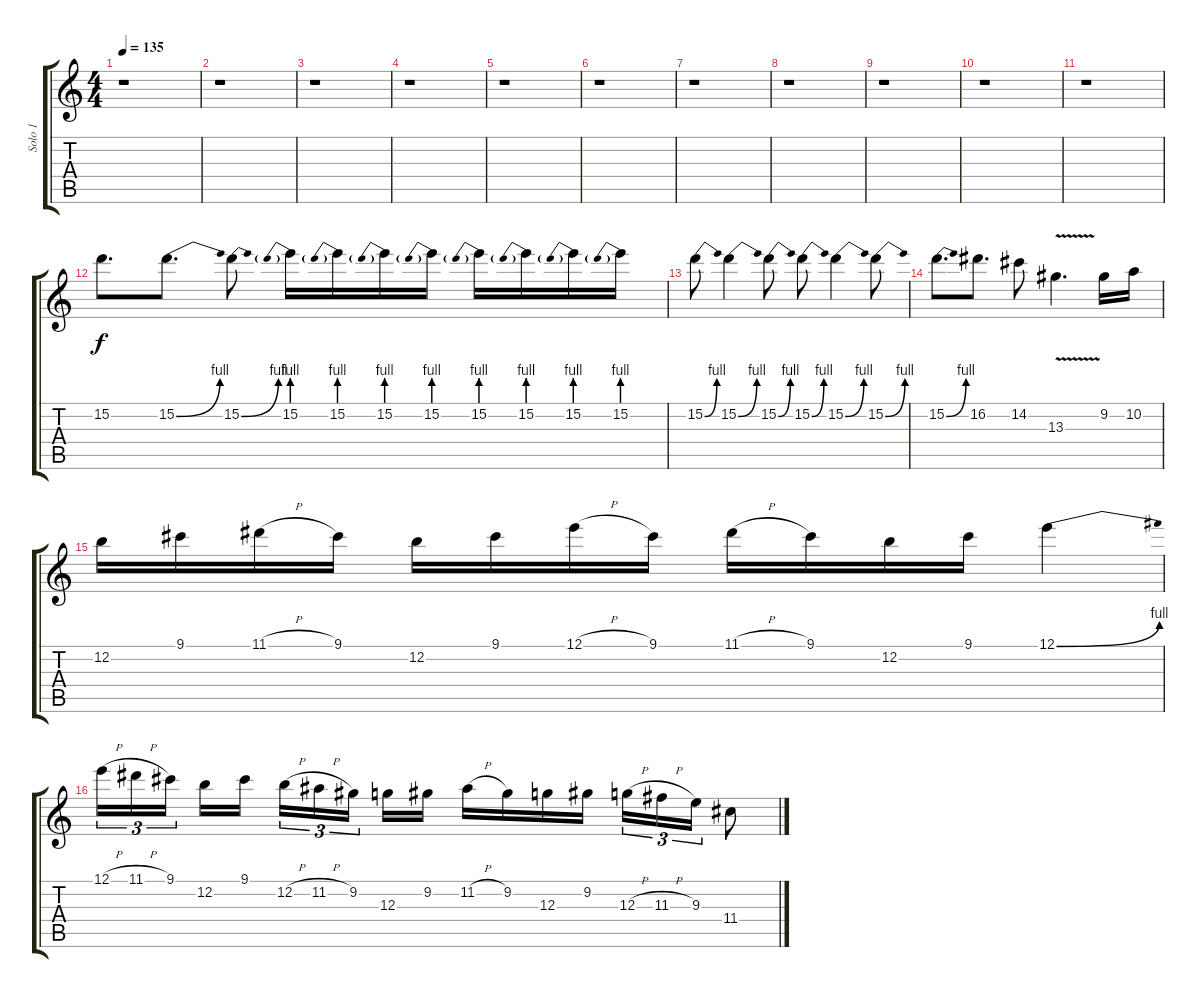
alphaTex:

\track ("Solo 1" "Solo 1") {instrument overdrivenguitar}
\staff {score tabs}
\tuning (E4 B3 G3 D3 A2 E2) {hide}
\ts (4 4)
\tempo 135
\clef g2
\ks c
r.1{dy f} |
r.1 |
r.1 |
r.1 |
r.1 |
r.1 |
r.1 |
r.1 |
r.1 |
r.1 |
r.1 |
15.2.8{d} 15.2{be (bend 0 0 60 4)}.8{d} 15.2{be (bend 0 0 60 4)}.8 15.2{be (prebend 0 4 60 4)}.16 15.2{be (prebend 0 4 60 4)}.16 15.2{be (prebend 0 4 60 4)}.16 15.2{be (prebend 0 4 60 4)}.16 15.2{be (prebend 0 4 60 4)}.16 15.2{be (prebend 0 4 60 4)}.16 15.2{be (prebend 0 4 60 4)}.16 15.2{be (prebend 0 4 60 4)}.16 |
15.2{be (bend 0 0 60 4)}.8 15.2{be (bend 0 0 60 4)}.4 15.2{be (bend 0 0 60 4)}.8 15.2{be (bend 0 0 60 4)}.8 15.2{be (bend 0 0 60 4)}.4 15.2{be (bend 0 0 60 4)}.8 |
15.2{be (bend 0 0 60 4)}.8{d} 16.2.8{d} 14.2.8 13.3{v}.4{d} 9.2.16 10.2.16 |
12.2.16 9.1.16 11.1{h}.16 9.1.16 12.2.16 9.1.16 12.1{h}.16 9.1.16 11.1{h}.16 9.1.16 12.2.16 9.1.16 12.1{be (bend 0 0 60 4)}.4 |
12.1{h}.16{tu (3 2)} 11.1{h}.16{tu (3 2)} 9.1.16{tu (3 2) beam splitsecondary} 12.2.16 9.1.16 12.2{h}.16{tu (3 2)} 11.2{h}.16{tu (3 2)} 9.2.16{tu (3 2) beam splitsecondary} 12.3.16 9.2.16 11.2{h}.16 9.2.16 12.3.16 9.2.16 12.3{h}.16{tu (3 2)} 11.3{h}.16{tu (3 2)} 9.3.16{tu (3 2)} 11.4.8
